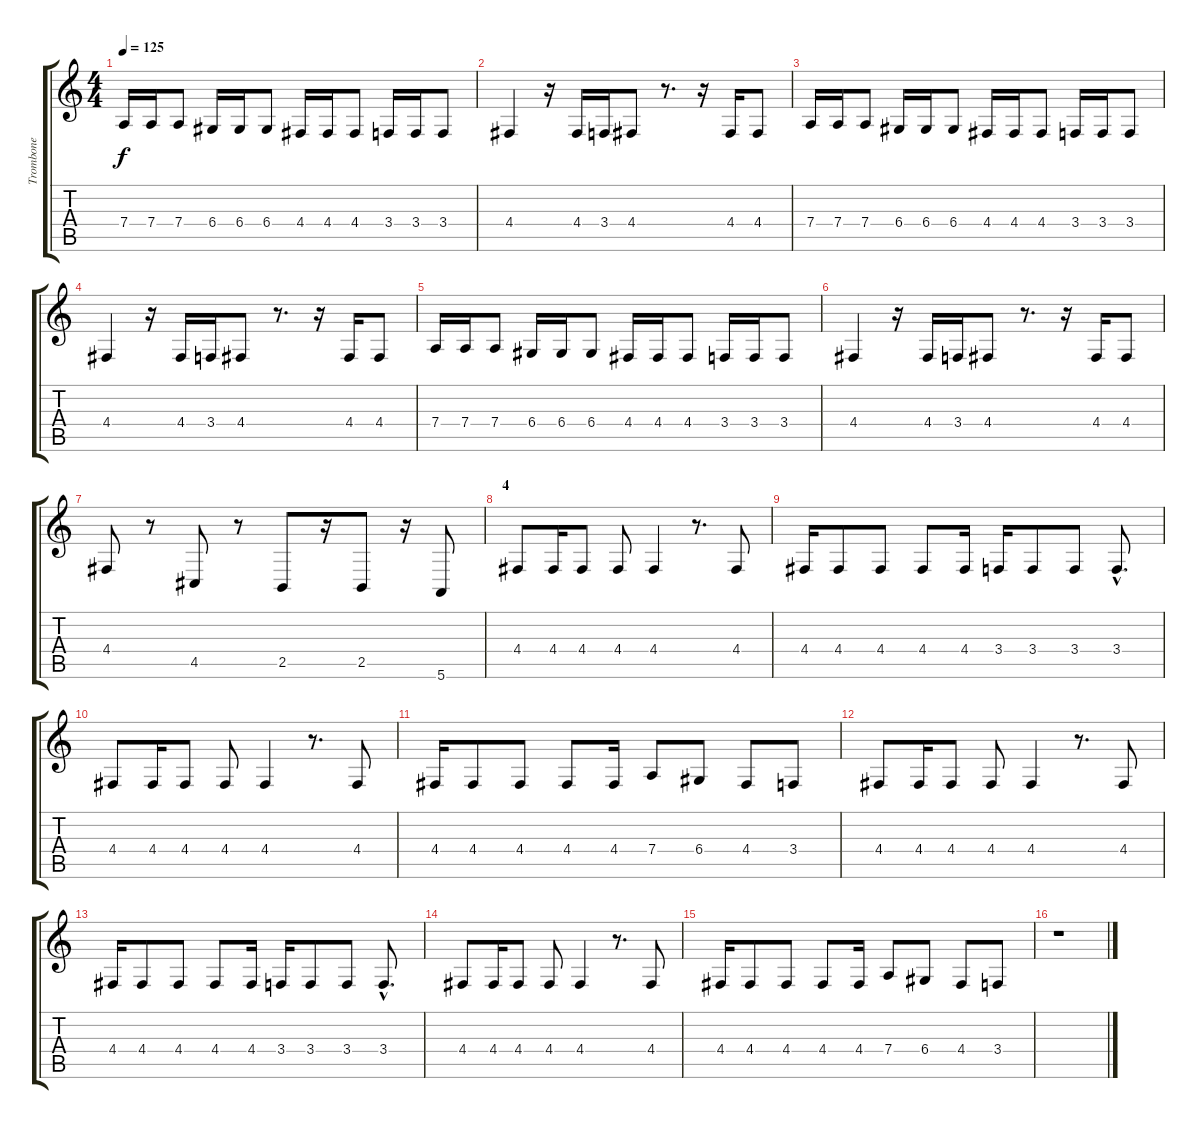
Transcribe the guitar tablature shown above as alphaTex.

\track ("Trombone" "Trombone") {instrument trombone}
\staff {score tabs}
\tuning (E4 B3 G3 D3 A2 E2) {hide}
\ts (4 4)
\tempo 125
\clef g2
\ks c
7.4.16{dy f} 7.4.16 7.4.8 6.4.16 6.4.16 6.4.8 4.4.16 4.4.16 4.4.8 3.4.16 3.4.16 3.4.8 |
4.4.4 r.16 4.4.16 3.4.16 4.4.8 r.8{d} r.16 4.4.16 4.4.8 |
7.4.16 7.4.16 7.4.8 6.4.16 6.4.16 6.4.8 4.4.16 4.4.16 4.4.8 3.4.16 3.4.16 3.4.8 |
4.4.4 r.16 4.4.16 3.4.16 4.4.8 r.8{d} r.16 4.4.16 4.4.8 |
7.4.16 7.4.16 7.4.8 6.4.16 6.4.16 6.4.8 4.4.16 4.4.16 4.4.8 3.4.16 3.4.16 3.4.8 |
4.4.4 r.16 4.4.16 3.4.16 4.4.8 r.8{d} r.16 4.4.16 4.4.8 |
4.4.8 r.8 4.5.8 r.8 2.5.8 r.16 2.5.8 r.16 5.6.8 |
\section ("" " 4")
4.4.8 4.4.16 4.4.8 4.4.8 4.4.4 r.8{d} 4.4.8 |
4.4.16 4.4.8 4.4.8 4.4.8 4.4.16 3.4.16 3.4.8 3.4.8 3.4{hac}.8{d} |
4.4.8 4.4.16 4.4.8 4.4.8 4.4.4 r.8{d} 4.4.8 |
4.4.16 4.4.8 4.4.8 4.4.8 4.4.16 7.4.8 6.4.8 4.4.8 3.4.8 |
4.4.8 4.4.16 4.4.8 4.4.8 4.4.4 r.8{d} 4.4.8 |
4.4.16 4.4.8 4.4.8 4.4.8 4.4.16 3.4.16 3.4.8 3.4.8 3.4{hac}.8{d} |
4.4.8 4.4.16 4.4.8 4.4.8 4.4.4 r.8{d} 4.4.8 |
4.4.16 4.4.8 4.4.8 4.4.8 4.4.16 7.4.8 6.4.8 4.4.8 3.4.8 |
r.1
